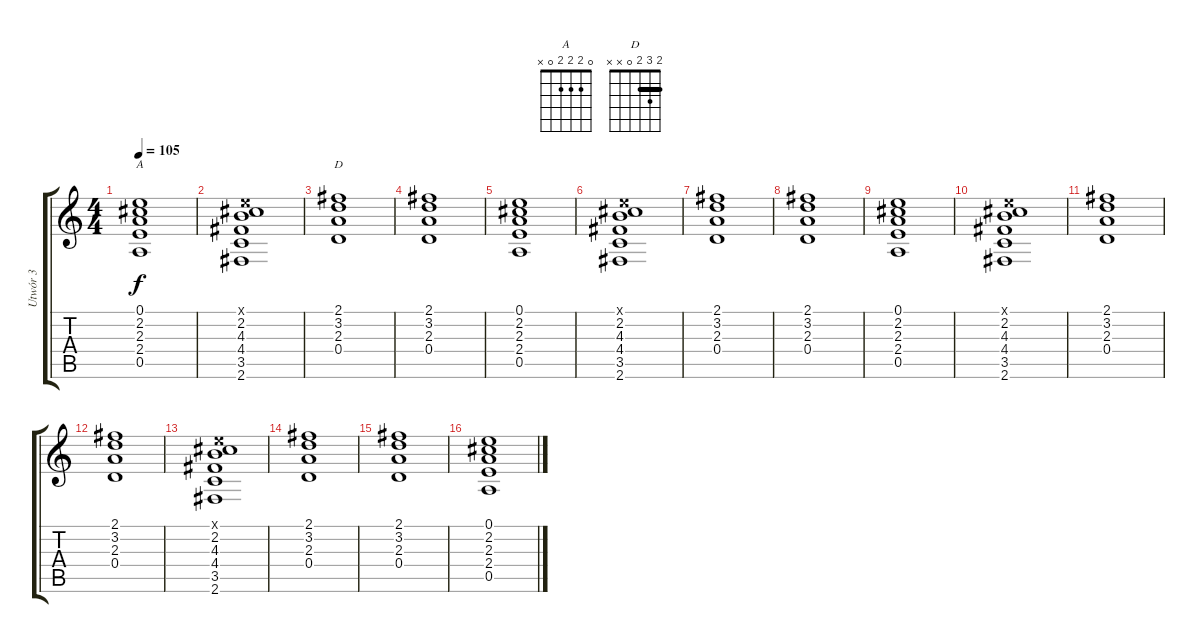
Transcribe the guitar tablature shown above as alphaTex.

\track ("Utwór 3" "Utwór 3") {instrument electricguitarclean}
\staff {score tabs}
\tuning (E4 B3 G3 D3 A2 E2) {hide}
\chord ("A" 0 2 2 2 0 x)
\chord ("D" 2 3 2 0 x x) {barre 2}
\ts (4 4)
\tempo 105
\clef g2
\ks c
(0.1 2.2 2.3 2.4 0.5).1{ch "A" dy f} |
(0.1{x} 2.2 4.3 4.4 3.5 2.6).1 |
(2.1 3.2 2.3 0.4).1{ch "D"} |
(2.1 3.2 2.3 0.4).1 |
(0.1 2.2 2.3 2.4 0.5).1 |
(0.1{x} 2.2 4.3 4.4 3.5 2.6).1 |
(2.1 3.2 2.3 0.4).1 |
(2.1 3.2 2.3 0.4).1 |
(0.1 2.2 2.3 2.4 0.5).1 |
(0.1{x} 2.2 4.3 4.4 3.5 2.6).1 |
(2.1 3.2 2.3 0.4).1 |
(2.1 3.2 2.3 0.4).1 |
(0.1{x} 2.2 4.3 4.4 3.5 2.6).1 |
(2.1 3.2 2.3 0.4).1 |
(2.1 3.2 2.3 0.4).1 |
(0.1 2.2 2.3 2.4 0.5).1
